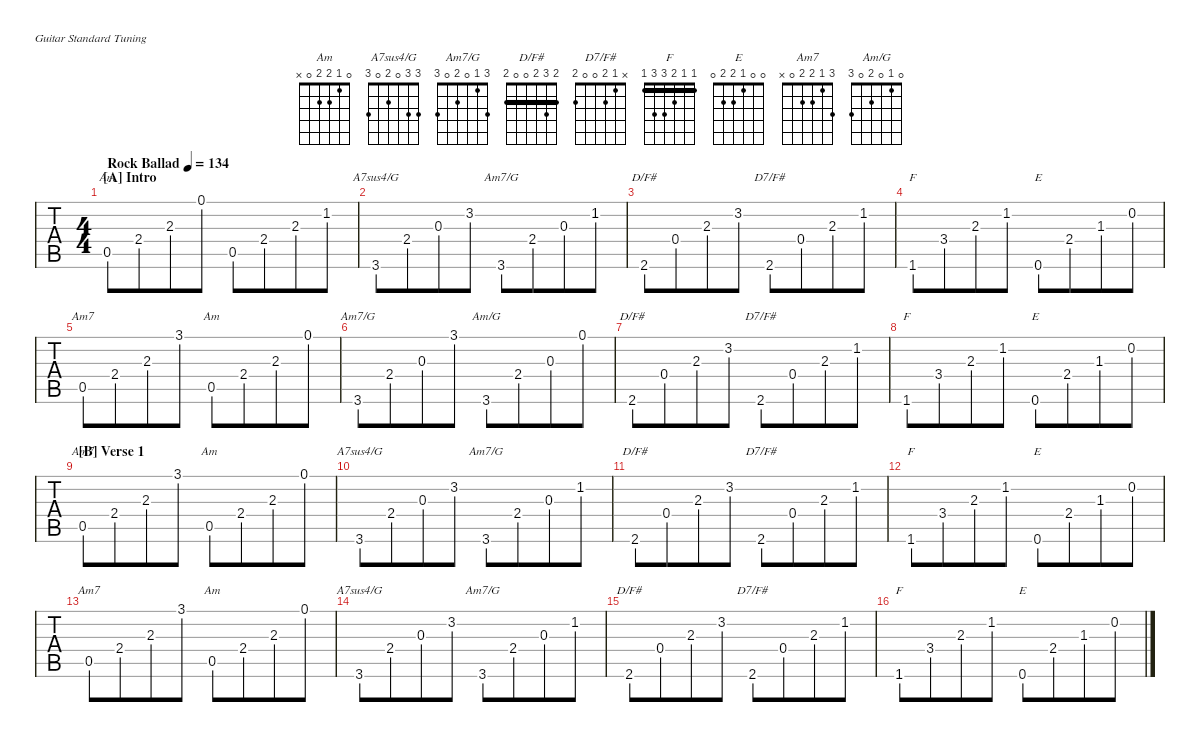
\hideDynamics
\bracketExtendMode nobrackets
\singleTrackTrackNamePolicy hidden
\multiTrackTrackNamePolicy hidden
\firstSystemTrackNameMode fullname
\firstSystemTrackNameOrientation horizontal
\otherSystemsTrackNameOrientation horizontal
\track ("A.Guitar" "A-Gt") {multiBarRest instrument acousticguitarsteel}
\staff {tabs}
\tuning (E4 B3 G3 D3 A2 E2)
\chord ("Am" 0 1 2 2 0 x)
\chord ("A7sus4/G" 3 3 0 2 0 3)
\chord ("Am7/G" 0 1 0 2 0 3)
\chord ("D/F#" 2 3 2 0 0 2) {barre 2}
\chord ("D7/F#" x 1 2 0 0 2)
\chord ("F" 1 1 2 3 3 1) {barre (1 1)}
\chord ("E" 0 0 1 2 2 0)
\chord ("Am7" 3 1 2 2 0 x)
\chord ("Am7/G" 3 1 0 2 0 3)
\chord ("Am/G" 0 1 0 2 0 3)
\ts (4 4)
\section ("A" "Intro")
\tempo (134 "Rock Ballad")
\clef g2
\ks aminor
0.5.8{ch "Am" dy mf instrument acousticguitarsteel beam merge} 2.4.8{beam merge} 2.3.8{beam merge} 0.1.8 0.5.8{beam merge} 2.4.8{beam merge} 2.3.8{beam merge} 1.2.8 |
3.6.8{ch "A7sus4/G" beam merge} 2.4.8{beam merge} 0.3.8{beam merge} 3.2.8 3.6.8{ch "Am7/G" beam merge} 2.4.8{beam merge} 0.3.8{beam merge} 1.2.8 |
2.6{acc #}.8{ch "D/F#" beam merge} 0.4.8{beam merge} 2.3.8{beam merge} 3.2.8 2.6{acc #}.8{ch "D7/F#" beam merge} 0.4.8{beam merge} 2.3.8{beam merge} 1.2.8 |
1.6.8{ch "F" beam merge} 3.4.8{beam merge} 2.3.8{beam merge} 1.2.8 0.6.8{ch "E" beam merge} 2.4.8{beam merge} 1.3{acc #}.8{beam merge} 0.2.8 |
0.5.8{ch "Am7" beam merge} 2.4.8{beam merge} 2.3.8{beam merge} 3.1.8 0.5.8{ch "Am" beam merge} 2.4.8{beam merge} 2.3.8{beam merge} 0.1.8 |
3.6.8{ch "Am7/G" beam merge} 2.4.8{beam merge} 0.3.8{beam merge} 3.1.8 3.6.8{ch "Am/G" beam merge} 2.4.8{beam merge} 0.3.8{beam merge} 0.1.8 |
2.6{acc #}.8{ch "D/F#" beam merge} 0.4.8{beam merge} 2.3.8{beam merge} 3.2.8 2.6{acc #}.8{ch "D7/F#" beam merge} 0.4.8{beam merge} 2.3.8{beam merge} 1.2.8 |
1.6.8{ch "F" beam merge} 3.4.8{beam merge} 2.3.8{beam merge} 1.2.8 0.6.8{ch "E" beam merge} 2.4.8{beam merge} 1.3{acc #}.8{beam merge} 0.2.8 |
\section ("B" "Verse 1")
0.5.8{ch "Am7" beam merge} 2.4.8{beam merge} 2.3.8{beam merge} 3.1.8 0.5.8{ch "Am" beam merge} 2.4.8{beam merge} 2.3.8{beam merge} 0.1.8 |
3.6.8{ch "A7sus4/G" beam merge} 2.4.8{beam merge} 0.3.8{beam merge} 3.2.8 3.6.8{ch "Am7/G" beam merge} 2.4.8{beam merge} 0.3.8{beam merge} 1.2.8 |
2.6{acc #}.8{ch "D/F#" beam merge} 0.4.8{beam merge} 2.3.8{beam merge} 3.2.8 2.6{acc #}.8{ch "D7/F#" beam merge} 0.4.8{beam merge} 2.3.8{beam merge} 1.2.8 |
1.6.8{ch "F" beam merge} 3.4.8{beam merge} 2.3.8{beam merge} 1.2.8 0.6.8{ch "E" beam merge} 2.4.8{beam merge} 1.3{acc #}.8{beam merge} 0.2.8 |
0.5.8{ch "Am7" beam merge} 2.4.8{beam merge} 2.3.8{beam merge} 3.1.8 0.5.8{ch "Am" beam merge} 2.4.8{beam merge} 2.3.8{beam merge} 0.1.8 |
3.6.8{ch "A7sus4/G" beam merge} 2.4.8{beam merge} 0.3.8{beam merge} 3.2.8 3.6.8{ch "Am7/G" beam merge} 2.4.8{beam merge} 0.3.8{beam merge} 1.2.8 |
2.6{acc #}.8{ch "D/F#" beam merge} 0.4.8{beam merge} 2.3.8{beam merge} 3.2.8 2.6{acc #}.8{ch "D7/F#" beam merge} 0.4.8{beam merge} 2.3.8{beam merge} 1.2.8 |
1.6.8{ch "F" beam merge} 3.4.8{beam merge} 2.3.8{beam merge} 1.2.8 0.6.8{ch "E" beam merge} 2.4.8{beam merge} 1.3{acc #}.8{beam merge} 0.2.8
